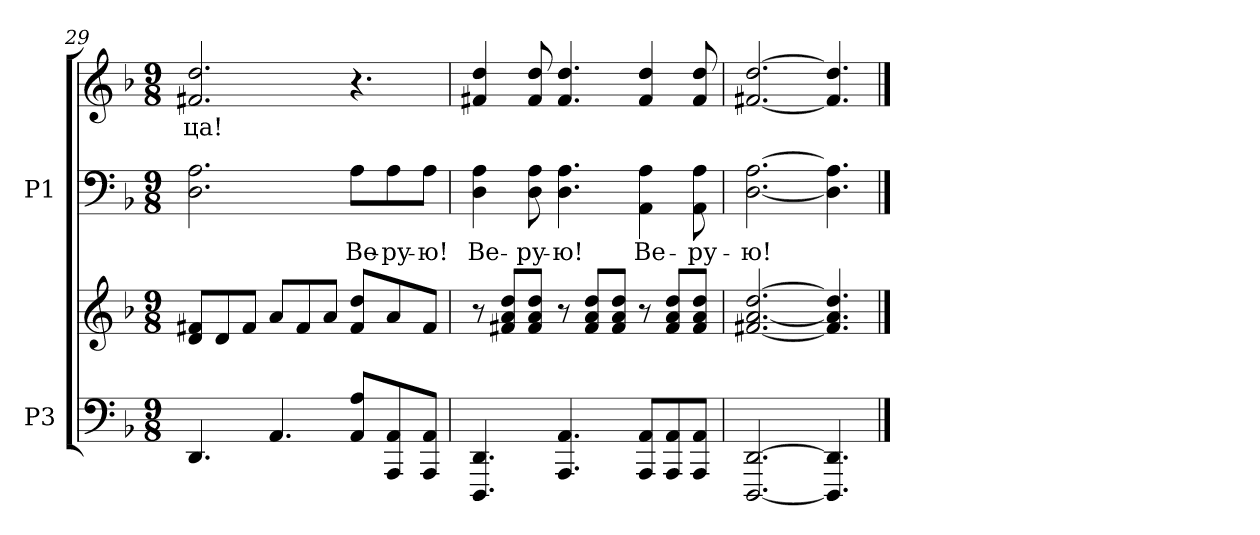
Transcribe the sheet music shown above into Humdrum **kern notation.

**kern	**kern	**kern	**text	**kern	**text
*part2	*part2	*part1	*part1	*part1	*part1
*staff4	*staff3	*staff2	*staff2	*staff1	*staff1
*I"P3	*	*I"P1	*	*	*
*clefF4	*clefG2	*clefF4	*	*clefG2	*
*k[b-]	*k[b-]	*k[b-]	*	*k[b-]	*
*d:	*d:	*d:	*	*d:	*
*M9/8	*M9/8	*M9/8	*	*M9/8	*
=29	=29	=29	=29	=29	=29
!	!	!	!	!	!LO:LY:b:color=#000000
4.DDi/	8di/ 8f#XiL	2.Di\ 2.Ai	.	2.f#Xi/ 2.ddi	-ца!
.	8di/	.	.	.	.
.	8f#i/J	.	.	.	.
4.AAi/	8ai/L	.	.	.	.
.	8f#i/	.	.	.	.
.	8ai/J	.	.	.	.
!	!	!	!LO:LY:a:color=#000000	!	!
8AAi/ 8AiL	8f#i/ 8ddiL	8Ai\L	Ве-	4.r	.
!	!	!	!LO:LY:a:color=#000000	!	!
8AAAi/ 8AAi	8ai/	8Ai\	-ру-	.	.
!	!	!	!LO:LY:a:color=#000000	!	!
8AAAi/ 8AAiJ	8f#i/J	8Ai\J	-ю!	.	.
!!LO:LB:g=z
=30	=30	=30	=30	=30	=30
!	!	!	!LO:LY:a:color=#000000	!	!
4.DDDi/ 4.DDi	8r	4Di\ 4Ai	Ве-	4f#Xi/ 4ddi	.
.	8f#Xi/ 8ai 8ddiL	.	.	.	.
!	!	!	!LO:LY:a:color=#000000	!	!
.	8f#i/ 8ai 8ddiJ	8Di\ 8Ai	-ру-	8f#i/ 8ddi	.
!	!	!	!LO:LY:a:color=#000000	!	!
4.AAAi/ 4.AAi	8r	4.Di\ 4.Ai	-ю!	4.f#i/ 4.ddi	.
.	8f#i/ 8ai 8ddiL	.	.	.	.
.	8f#i/ 8ai 8ddiJ	.	.	.	.
!	!	!	!LO:LY:a:color=#000000	!	!
8AAAi/ 8AAiL	8r	4AAi\ 4Ai	Ве-	4f#i/ 4ddi	.
8AAAi/ 8AAi	8f#i/ 8ai 8ddiL	.	.	.	.
!	!	!	!LO:LY:a:color=#000000	!	!
8AAAi/ 8AAiJ	8f#i/ 8ai 8ddiJ	8AAi\ 8Ai	-ру-	8f#i/ 8ddi	.
=31	=31	=31	=31	=31	=31
!	!	!	!LO:LY:a:color=#000000	!	!
[<2.DDDi/ [>2.DDi	[<2.f#Xi/ [<2.ai [>2.ddi	[<2.Di\ [>2.Ai	-ю!	[<2.f#Xi/ [>2.ddi	.
4.DDDi/] 4.DDi]	4.f#i/] 4.ai] 4.ddi]	4.Di\] 4.Ai]	.	4.f#i/] 4.ddi]	.
==	==	==	==	==	==
*-	*-	*-	*-	*-	*-
